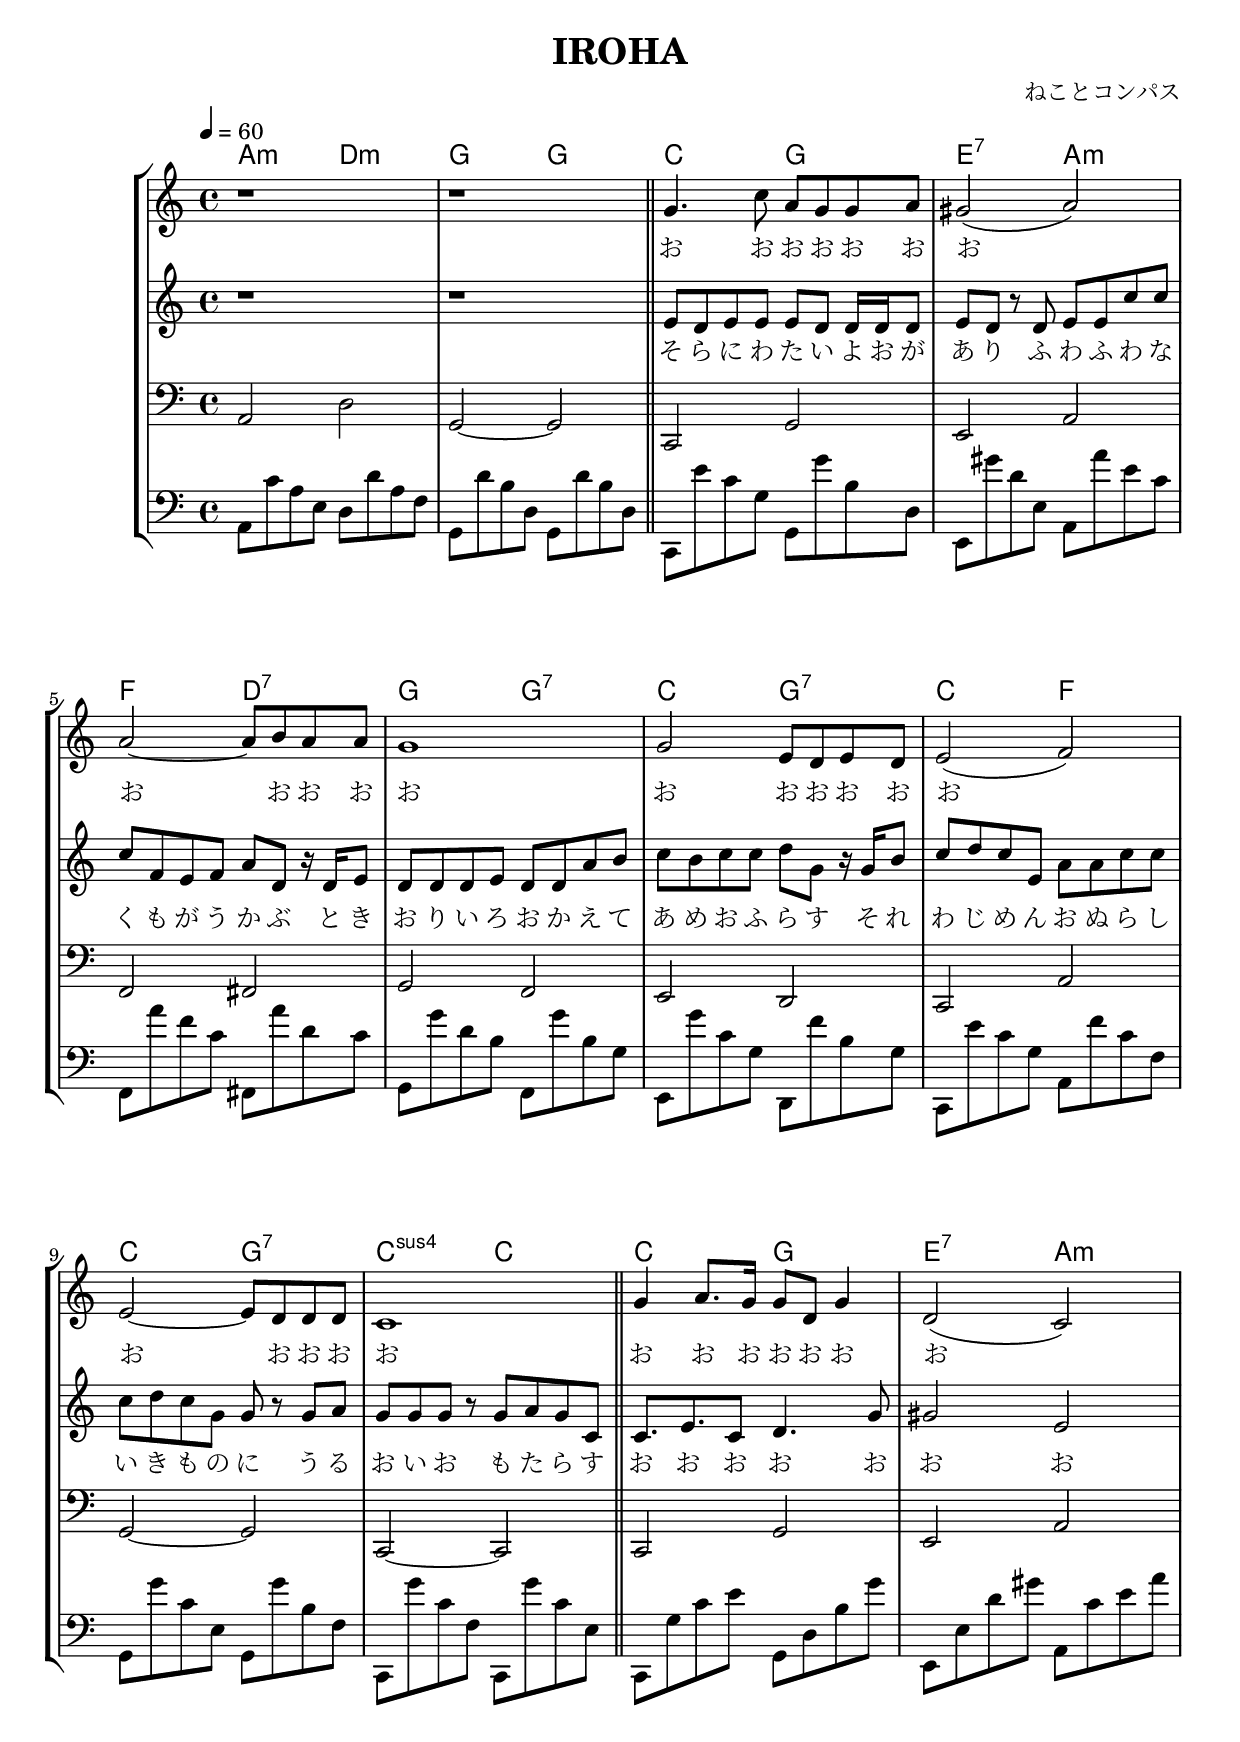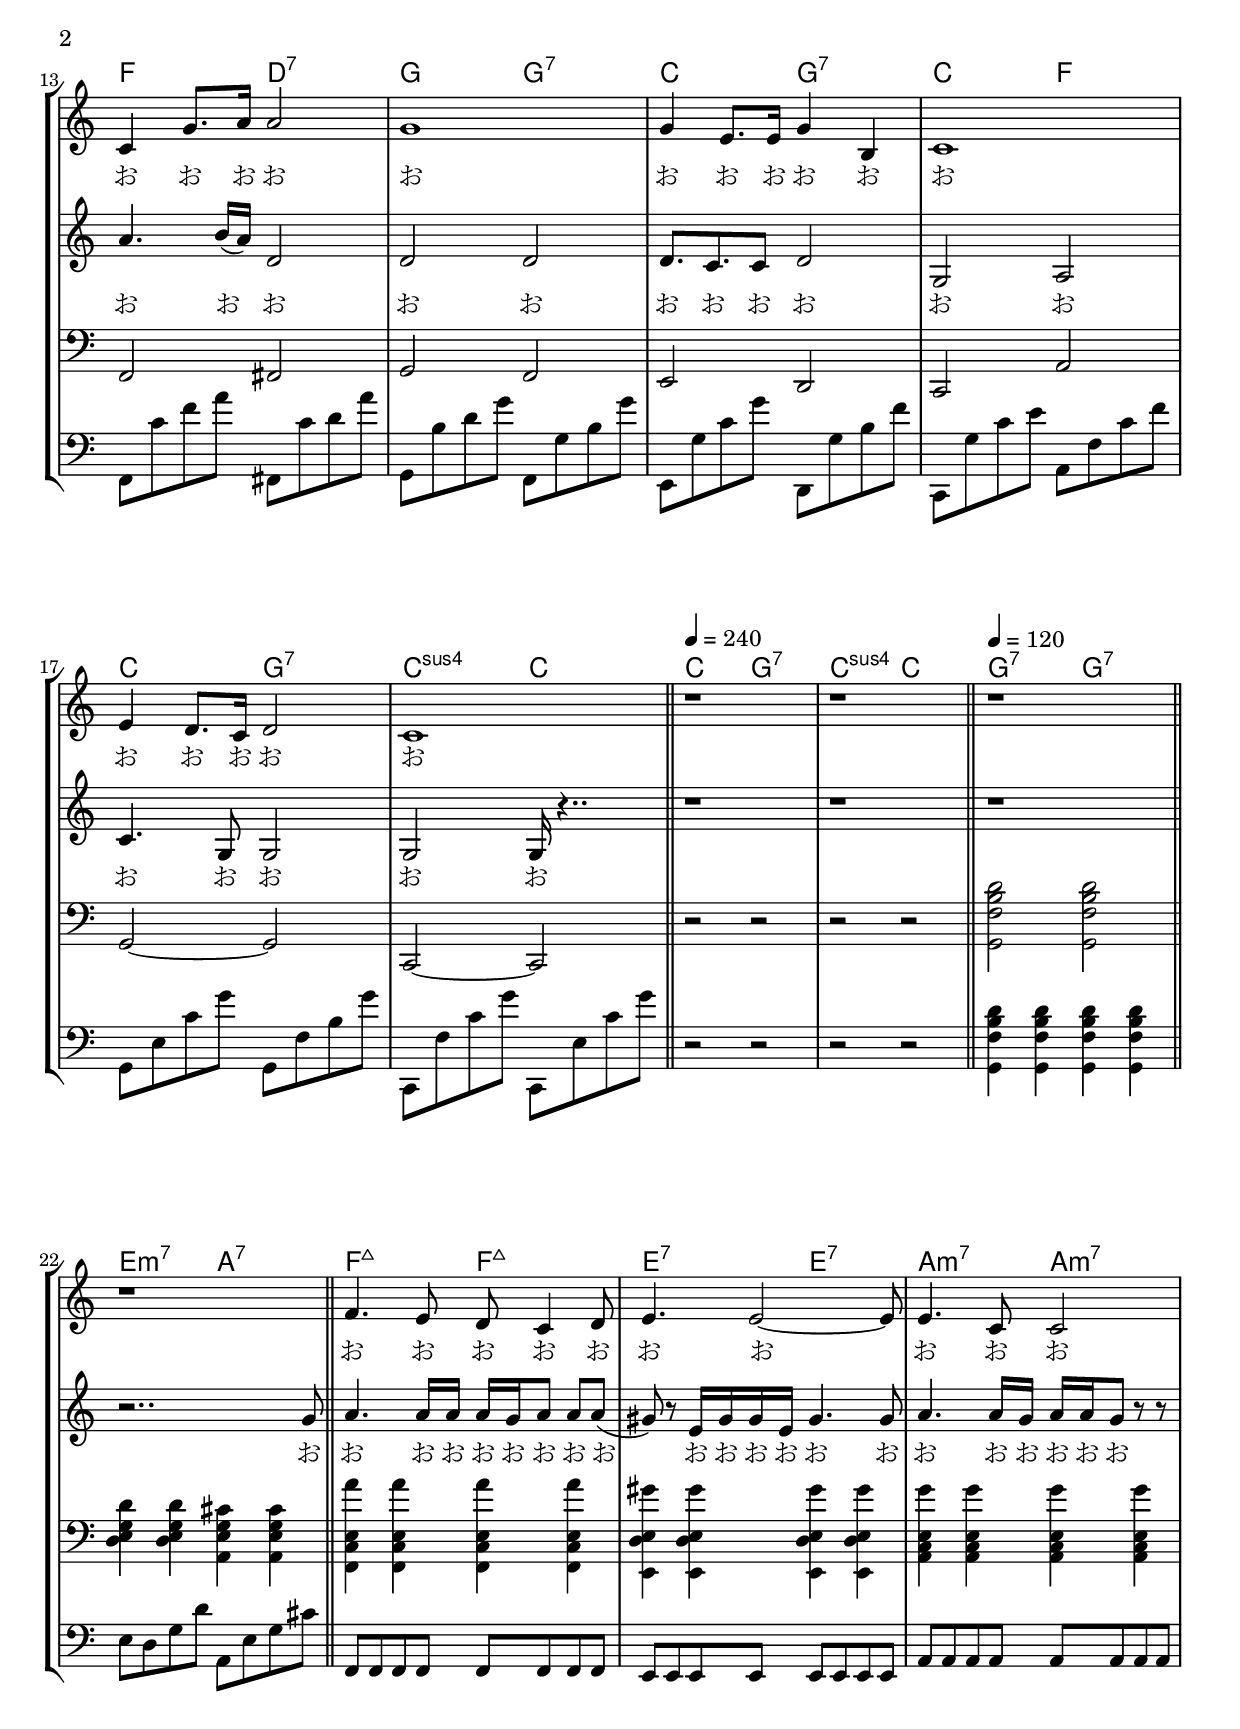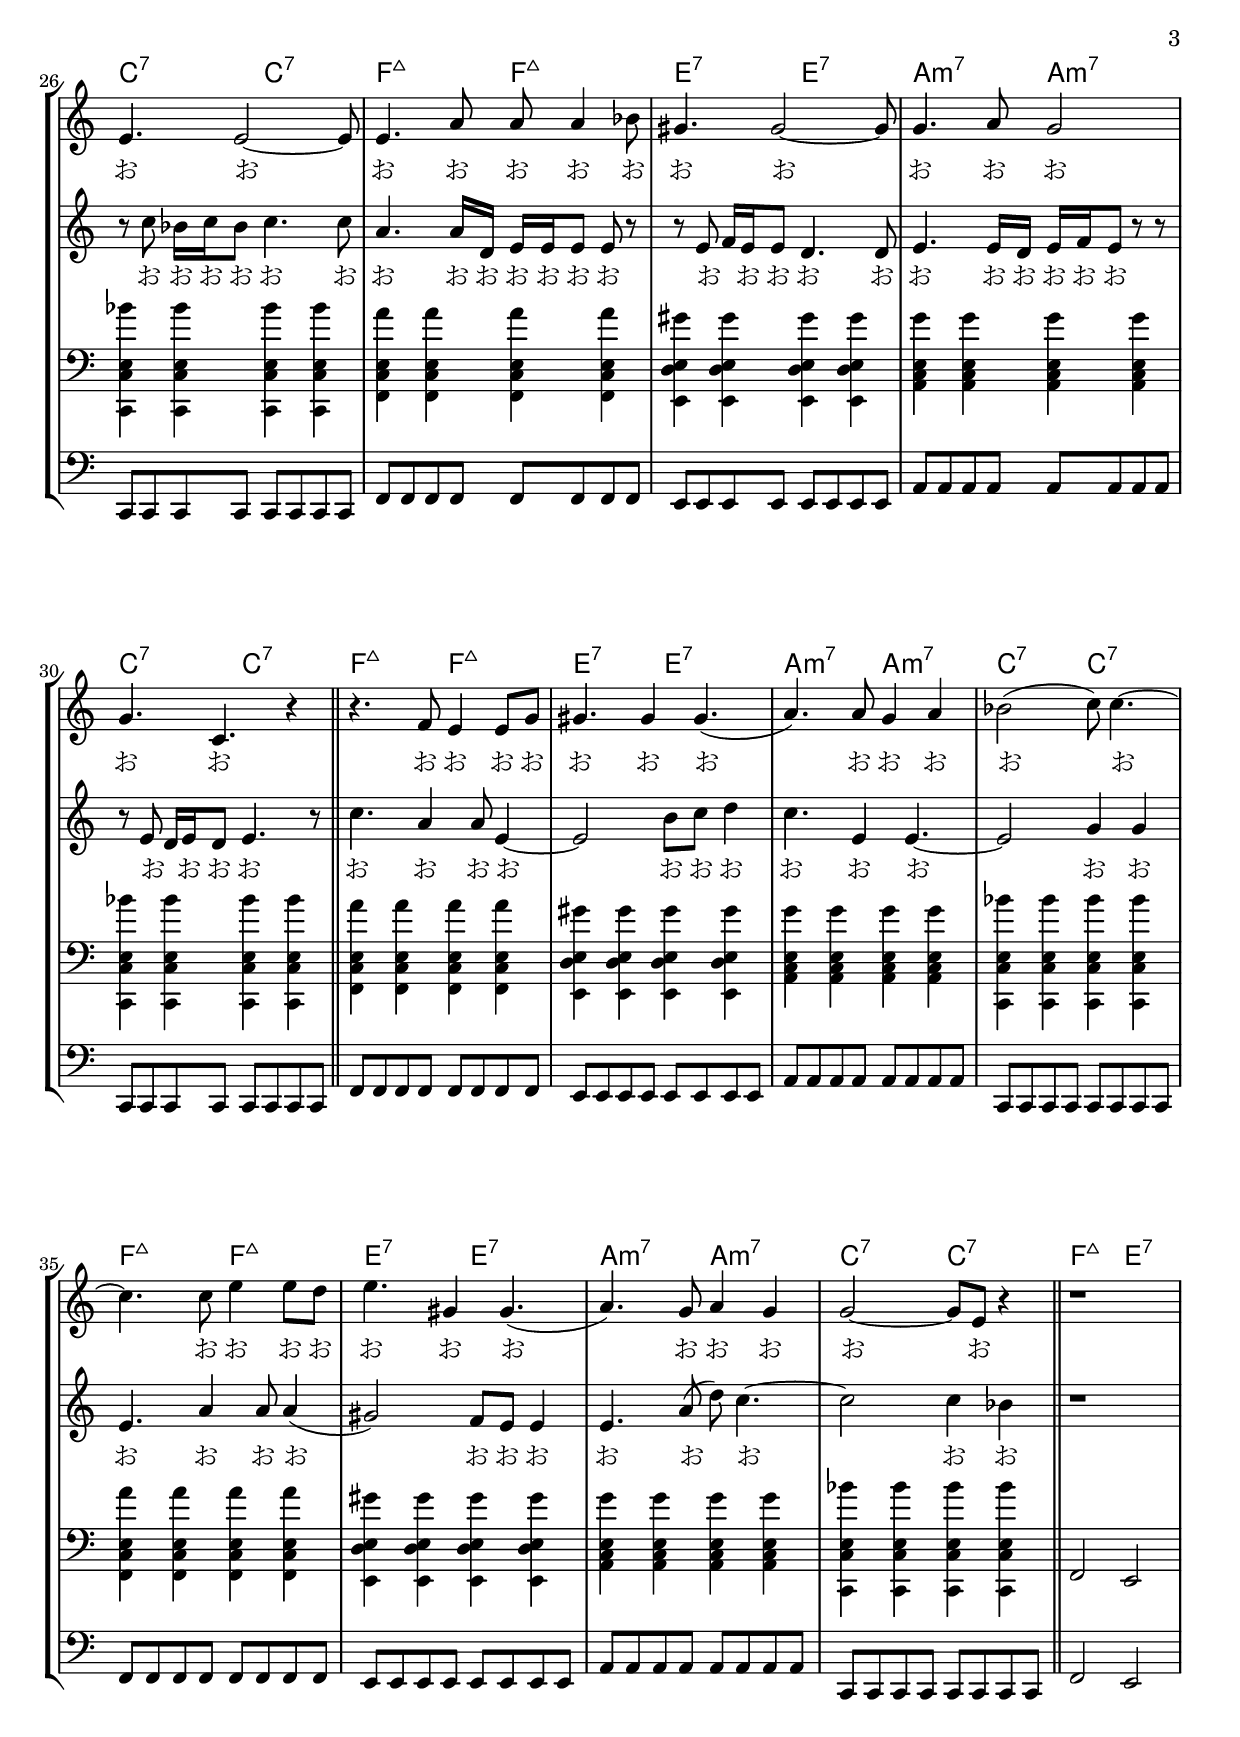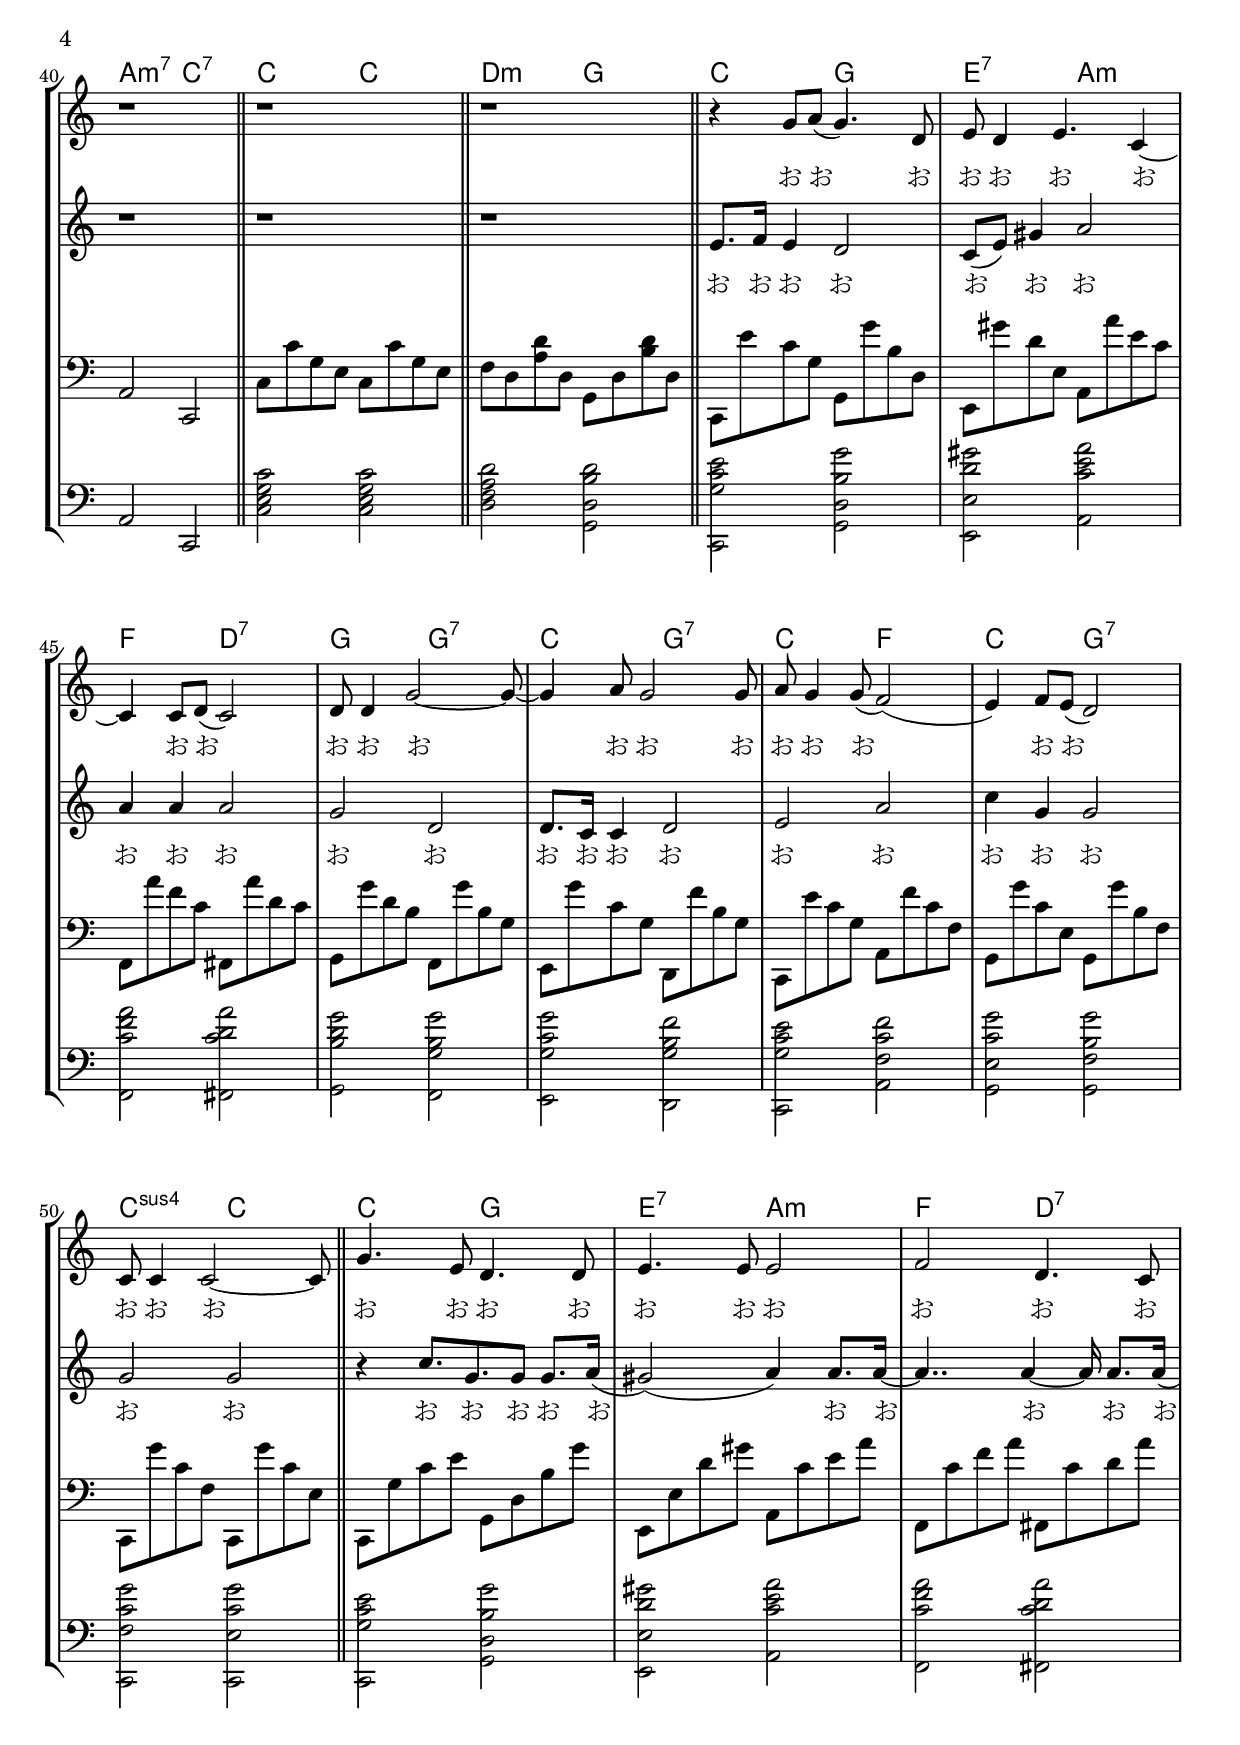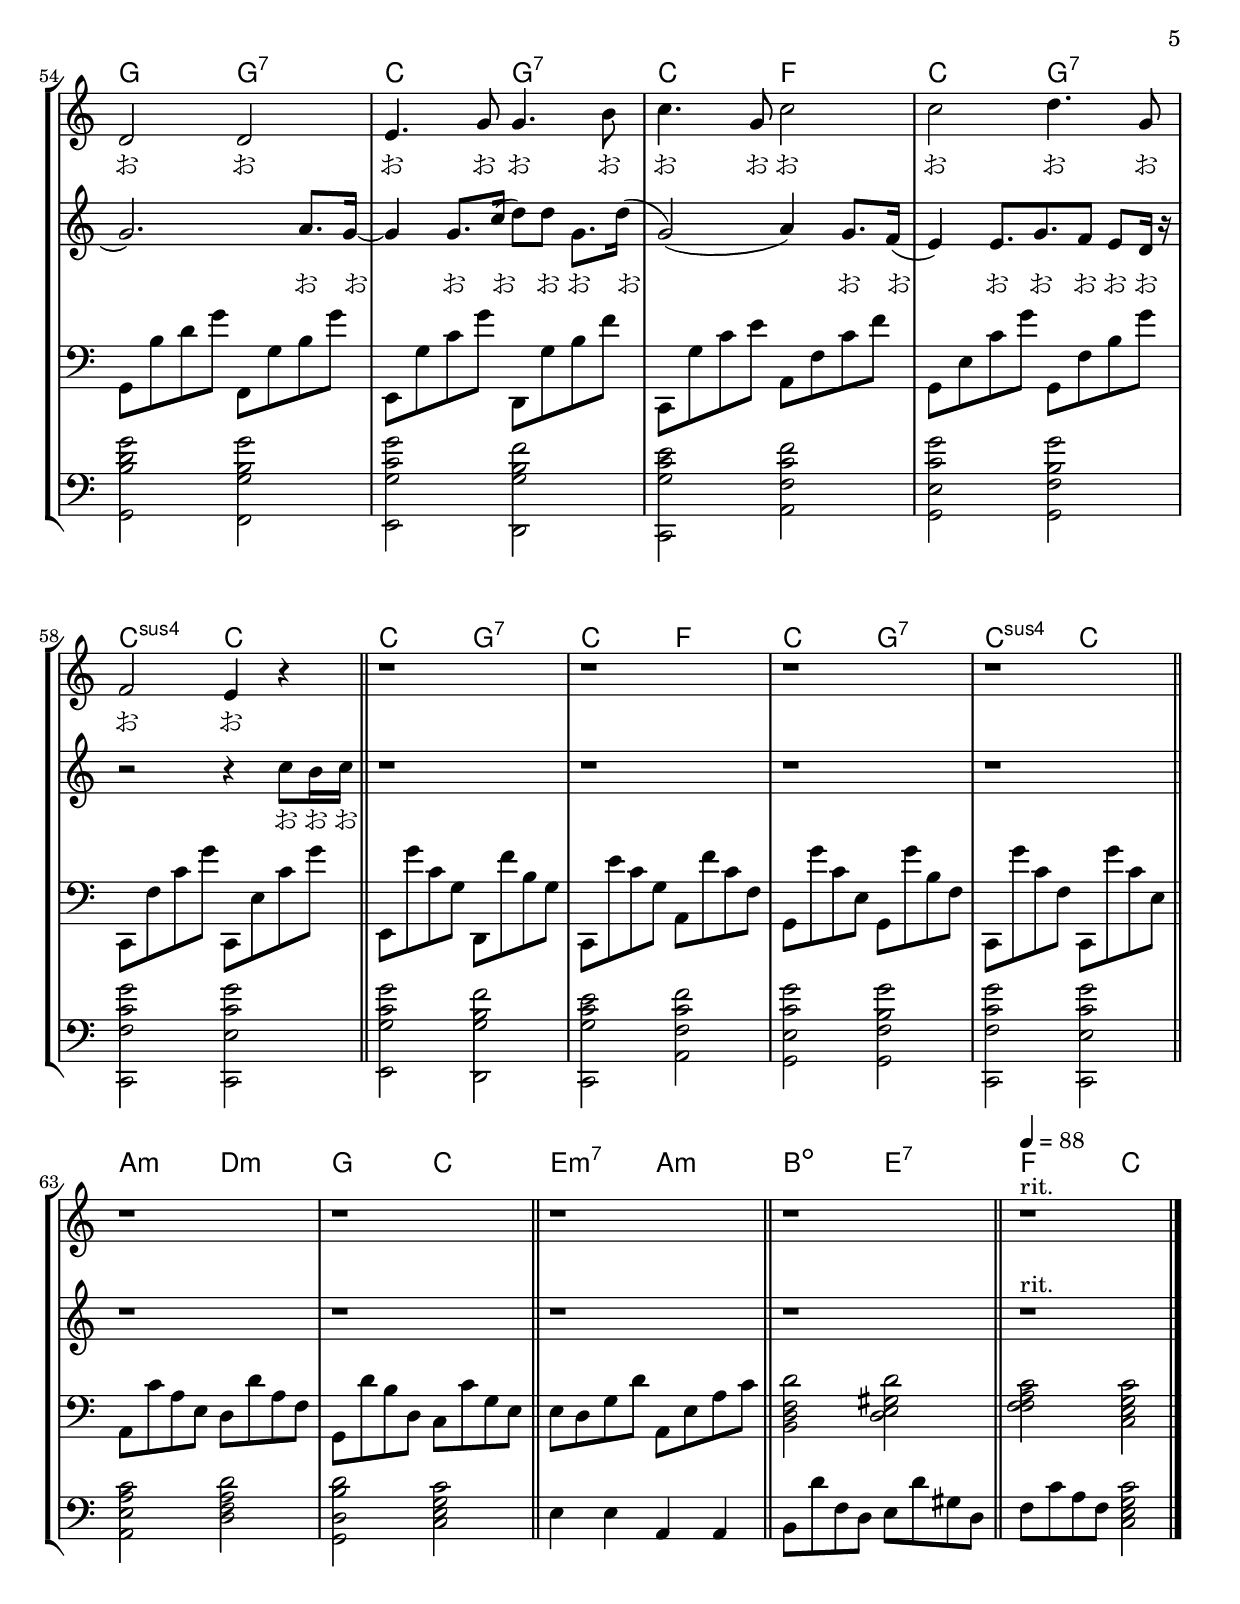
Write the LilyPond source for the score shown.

\version "2.12.1"

\header {
	title = \markup {IROHA}
	composer = \markup \center-column {ねことコンパス}
}

harmony = \chordmode {
	a2:m d:m g g 

	c g e:7 a:m f d:7 g g:7 c g:7 c f c g:7 c:sus4 c 

	c g e:7 a:m f d:7 g g:7 c g:7 c f c g:7 c:sus4 c 

	c g:7 c:sus4 c 

	g:7 g:7 

	e:min7 a:7 

	f:maj7 f:maj7 e:7 e:7 a:min7 a:min7 c:7 c:7 f:maj7 f:maj7 e:7 e:7 a:min7 a:min7 c:7 c:7 

	f:maj7 f:maj7 e:7 e:7 a:min7 a:min7 c:7 c:7 f:maj7 f:maj7 e:7 e:7 a:min7 a:min7 c:7 c:7 

	f:maj7 e:7 a:min7 c:7 

	c c 

	d:m g 

	c g e:7 a:m f d:7 g g:7 c g:7 c f c g:7 c:sus4 c 

	c g e:7 a:m f d:7 g g:7 c g:7 c f c g:7 c:sus4 c 

	c g:7 c f c g:7 c:sus4 c 

	a:m d:m g c 

	e:min7 a:m 

	b:dim e:7 

	f c 
}

melody = {
	\key c \major
	\tempo 4 = 60
	r1 | r1   
	\set Staff.midiInstrument = #"Electric Piano 1"
	g'4.  c''8  a'8  g'8  g'8  a'8 
	gis'2  (a'2) 
	a'2~a'8  b'8  a'8  a'8 
	g'1 
	g'2  e'8  d'8  e'8  d'8 
	e'2  (f'2) 
	e'2~e'8  d'8  d'8  d'8 
	c'1
	\set Staff.midiInstrument = #"Electric Grand"
	g'4  a'8.  g'16  g'8  d'8  g'4 
	d'2  (c'2) 
	c'4  g'8.  a'16  a'2 
	g'1 
	g'4  e'8.  e'16  g'4  b4 
	c'1 
	e'4  d'8.  c'16  d'2 
	c'1
	\tempo 4 = 240
	r1 | r1   
	\tempo 4 = 120
	r1   
	r1   
	\set Staff.midiInstrument = #"Electric Piano 1"
	 f'4.  e'8  d'8  c'4  d'8 
	e'4.  e'2~e'8 
	e'4.  c'8  c'2 
	e'4.  e'2~e'8 
	e'4.  a'8  a'8  a'4  bes'8 
	gis'4.  gis'2~gis'8 
	g'4.  a'8  g'2 
	g'4.  c'4.  	r4 	\set Staff.midiInstrument = #"Acoustic Guitar (nylon)"
	r4. f'8  e'4  e'8  g'8 
	gis'4.  gis'4  gis'4. 
	(a'4.)  a'8  g'4  a'4 
	bes'2  (c''8)  c''4.~ 
	c''4.  c''8  e''4  e''8  d''8 
	e''4.  gis'4  gis'4. 
	(a'4.)  g'8  a'4  g'4 
	g'2~g'8  e'8  	r4 	r1 | r1   
	r1   
	r1   
	\set Staff.midiInstrument = #"Electric Piano 1"
	r4 g'8  a'8  (g'4.)  d'8 
	e'8  d'4  e'4.  c'4~ 
	c'4  c'8  d'8  (c'2) 
	d'8  d'4  g'2~g'8~ 
	g'4  a'8  g'2  g'8 
	a'8  g'4  g'8  (f'2) 
	(e'4)  f'8  e'8  (d'2) 
	c'8  c'4  c'2~c'8
	\set Staff.midiInstrument = #"Electric Piano 1"
	g'4.  e'8  d'4.  d'8 
	e'4.  e'8  e'2 
	f'2  d'4.  c'8 
	d'2  d'2 
	e'4.  g'8  g'4.  b'8 
	c''4.  g'8  c''2 
	c''2  d''4.  g'8 
	f'2  e'4  	r4 	r1 | r1 | r1 | r1   
	r1 | r1   
	r1   
	r1   
	\tempo 4 = 88
	r1^"rit." \bar "|."
}

words = \lyricmode {
	
	お  お  お  お  お  お  お  お  お  お  お  お  お  お  お  お  お  お  お  お  お  お  お  
	お  お  お  お  お  お  お  お  お  お  お  お  お  お  お  お  お  お  お  お  お  お  お  
	
	
	
	お  お  お  お  お  お  お  お  お  お  お  お  お  お  お  お  お  お  お  お  お  お  お  お  
	お  お  お  お  お  お  お  お  お  お  お  お  お  お  お  お  お  お  お  お  お  お  お  お  
	
	
	
	お  お  お  お  お  お  お  お  お  お  お  お  お  お  お  お  お  お  お  お  お  お  お  
	お  お  お  お  お  お  お  お  お  お  お  お  お  お  お  お  お  お  お  お  お  お  お  お  
	
	
	
	
	
}

secondmelody = {
	\key c \major
	\tempo 4 = 60
	r1 | r1   
	\set Staff.midiInstrument = #"fss0.35"
	e'8  d'8  e'8  e'8  e'8  d'8  d'16  d'16  d'8 
	e'8  d'8  r8  d'8  e'8  e'8  c''8  c''8 
	c''8  f'8  e'8  f'8  a'8  d'8  r16  d'16  e'8 
	d'8  d'8  d'8  e'8  d'8  d'8  a'8  b'8 
	c''8  b'8  c''8  c''8  d''8  g'8  r16  g'16  b'8 
	c''8  d''8  c''8  e'8  a'8  a'8  c''8  c''8 
	c''8  d''8  c''8  g'8  g'8  r8  g'8  a'8 
	g'8  g'8  g'8  r8  g'8  a'8  g'8  c'8
	\set Staff.midiInstrument = #"Whistle"
	c'8.  e'8.  c'8  d'4.  g'8 
	gis'2  e'2 
	a'4.  b'16  (a'16)  d'2 
	d'2  d'2 
	d'8.  c'8.  c'8  d'2 
	g2  a2 
	c'4.  g8  g2 
	g2  g16  	r4.. 	\tempo 4 = 240
	r1 | r1   
	\tempo 4 = 120
	r1   
	r2.. 
	\set Staff.midiInstrument = #"Lead 4 (chiff)"
	g'8 
	a'4.  a'16  a'16  a'16  g'16  a'8  a'8  a'8 
	(gis'8)  r8  e'16  gis'16  gis'16  e'16  gis'4.  gis'8 
	a'4.  a'16  g'16  a'16  a'16  g'8  r8  r8 
	r8  c''8  bes'16  c''16  bes'8  c''4.  c''8 
	a'4.  a'16  d'16  e'16  e'16  e'8  e'8  r8~ 
	r8  e'8  f'16  e'16  e'8  d'4.  d'8 
	e'4.  e'16  d'16  e'16  f'16  e'8  r8  r8~ 
	r8  e'8  d'16  e'16  d'8  e'4.  	r8 	\set Staff.midiInstrument = #"Synthbrass 1"
	 c''4.  a'4  a'8  e'4~ 
	e'2  b'8  c''8  d''4 
	c''4.  e'4  e'4.~ 
	e'2  g'4  g'4 
	e'4.  a'4  a'8  a'4 
	(gis'2)  f'8  e'8  e'4 
	e'4.  a'8  (d''8)  c''4.~ 
	c''2  c''4  bes'4
	r1 | r1   
	r1   
	r1   
	\set Staff.midiInstrument = #"Pad 7 (halo)"
	e'8.  f'16  e'4  d'2 
	c'8  (e'8)  gis'4  a'2 
	a'4  a'4  a'2 
	g'2  d'2 
	d'8.  c'16  c'4  d'2 
	e'2  a'2 
	c''4  g'4  g'2 
	g'2  g'2
	\set Staff.midiInstrument = #"Pad 1 (new age)"
	r4 c''8.  g'8.  g'8  g'8.  a'16 
	(gis'2)  (a'4)  a'8.  a'16~ 
	a'4..  a'4~a'16  a'8.  a'16 
	(g'2.)  a'8.  g'16~ 
	g'4  g'8.  c''16  (d''8)  d''8  g'8.  d''16 
	(g'2)  (a'4)  g'8.  f'16 
	(e'4)  e'8.  g'8.  f'8  e'8  d'16  r16 
	r2  r4  c''8  b'16  c''16
	r1 | r1 | r1 | r1   
	r1 | r1   
	r1   
	r1   
	\tempo 4 = 88
	r1^"rit." \bar "|."
}

secondwords = \lyricmode {
	
	そ  ら  に  わ  た  い  よ  お  が  あ  り  ふ  わ  ふ  わ  な  く  も  が  う  か  ぶ  と  き  お  り  い  ろ  お  か  え  て  あ  め  お  ふ  ら  す  そ  れ  わ  じ  め  ん  お  ぬ  ら  し  い  き  も  の  に  う  る  お  い  お  も  た  ら  す  
	お  お  お  お  お  お  お  お  お  お  お  お  お  お  お  お  お  お  お  お  お  お  お  
	
	
	
	お  お  お  お  お  お  お  お  お  お  お  お  お  お  お  お  お  お  お  お  お  お  お  お  お  お  お  お  お  お  お  お  お  お  お  お  お  お  お  お  お  お  お  お  お  お  お  お  お  お  お  
	お  お  お  お  お  お  お  お  お  お  お  お  お  お  お  お  お  お  お  お  お  お  お  お  
	
	
	
	お  お  お  お  お  お  お  お  お  お  お  お  お  お  お  お  お  お  お  お  お  お  お  
	お  お  お  お  お  お  お  お  お  お  お  お  お  お  お  お  お  お  お  お  お  お  お  お  お  お  お  
	
	
	
	
	
}

tempochange = {
	\tempo 4 = 60
	r1 | r1 \bar "||"
	\tempo 4 = 60
	r1 | r1 | r1 | r1 | r1 | r1 | r1 | r1 \bar "||"
	\tempo 4 = 60
	r1 | r1 | r1 | r1 | r1 | r1 | r1 | r1 \bar "||"
	\tempo 4 = 240
	r1 | r1 \bar "||"
	\tempo 4 = 120
	r1 \bar "||"
	\tempo 4 = 120
	r1 \bar "||"
	\tempo 4 = 120
	r1 | r1 | r1 | r1 | r1 | r1 | r1 | r1 \bar "||"
	\tempo 4 = 120
	r1 | r1 | r1 | r1 | r1 | r1 | r1 | r1 \bar "||"
	\tempo 4 = 120
	r1 | r1 \bar "||"
	\tempo 4 = 120
	r1 \bar "||"
	\tempo 4 = 120
	r1 \bar "||"
	\tempo 4 = 120
	r1 | r1 | r1 | r1 | r1 | r1 | r1 | r1 \bar "||"
	\tempo 4 = 120
	r1 | r1 | r1 | r1 | r1 | r1 | r1 | r1 \bar "||"
	\tempo 4 = 120
	r1 | r1 | r1 | r1 \bar "||"
	\tempo 4 = 120
	r1 | r1 \bar "||"
	\tempo 4 = 120
	r1 \bar "||"
	\tempo 4 = 120
	r1 \bar "||"
	\tempo 4 = 88
	\tempo 4 = 66 r2 \tempo 4 = 58 r2 \bar "|."
}

mainacc = {
	\clef bass
	\set Staff.midiInstrument = #"Acoustic grand"
	\key c \major
	\tempo 4 = 60
	a,2
	~d2
	g,2
	~g,2
	\bar "||"

	\set Staff.midiInstrument = #"Acoustic grand"
	c,2
	~g,2
	e,2
	~a,2
	f,2
	~fis,2
	g,2
	~f,2
	e,2
	~d,2
	c,2
	~a,2
	g,2
	~g,2
	c,2
	~c,2
	\bar "||"

	\set Staff.midiInstrument = #"Acoustic grand"
	c,2
	~g,2
	e,2
	~a,2
	f,2
	~fis,2
	g,2
	~f,2
	e,2
	~d,2
	c,2
	~a,2
	g,2
	~g,2
	c,2
	~c,2
	\bar "||"

	\set Staff.midiInstrument = #"Acoustic grand"
	\tempo 4 = 240
	r2
	r2
	r2
	r2
	\bar "||"

	\set Staff.midiInstrument = #"Electric Grand"
	\tempo 4 = 120
	<g, f b d'>2
	<g, f b d'>2
	\bar "||"

	\set Staff.midiInstrument = #"Acoustic Guitar (steel)"
	<e d g d'>4 <e d g d'>4
	<a, e g cis'>4 <a, e g cis'>4
	\bar "||"

	\set Staff.midiInstrument = #"Acoustic Guitar (steel)"
	<f, c e a'>4 <f, c e a'>4
	<f, c e a'>4 <f, c e a'>4
	<e, d e gis'>4 <e, d e gis'>4
	<e, d e gis'>4 <e, d e gis'>4
	<a, c e g'>4 <a, c e g'>4
	<a, c e g'>4 <a, c e g'>4
	<c, c e bes'>4 <c, c e bes'>4
	<c, c e bes'>4 <c, c e bes'>4
	<f, c e a'>4 <f, c e a'>4
	<f, c e a'>4 <f, c e a'>4
	<e, d e gis'>4 <e, d e gis'>4
	<e, d e gis'>4 <e, d e gis'>4
	<a, c e g'>4 <a, c e g'>4
	<a, c e g'>4 <a, c e g'>4
	<c, c e bes'>4 <c, c e bes'>4
	<c, c e bes'>4 <c, c e bes'>4
	\bar "||"

	\set Staff.midiInstrument = #"Electric Piano2"
	<f, c e a'>4 <f, c e a'>4
	<f, c e a'>4 <f, c e a'>4
	<e, d e gis'>4 <e, d e gis'>4
	<e, d e gis'>4 <e, d e gis'>4
	<a, c e g'>4 <a, c e g'>4
	<a, c e g'>4 <a, c e g'>4
	<c, c e bes'>4 <c, c e bes'>4
	<c, c e bes'>4 <c, c e bes'>4
	<f, c e a'>4 <f, c e a'>4
	<f, c e a'>4 <f, c e a'>4
	<e, d e gis'>4 <e, d e gis'>4
	<e, d e gis'>4 <e, d e gis'>4
	<a, c e g'>4 <a, c e g'>4
	<a, c e g'>4 <a, c e g'>4
	<c, c e bes'>4 <c, c e bes'>4
	<c, c e bes'>4 <c, c e bes'>4
	\bar "||"

	\set Staff.midiInstrument = #"Acoustic grand"
	f,2
	~e,2
	a,2
	~c,2
	\bar "||"

	\set Staff.midiInstrument = #"Acoustic grand"
	c8 c' g e
	c8 c' g e
	\bar "||"

	\set Staff.midiInstrument = #"Electric Piano2"
	f8 d <a d'> d
	g,8 d <b d'> d
	\bar "||"

	\set Staff.midiInstrument = #"Acoustic grand"
	c,8 e' c' g
	g,8 g' b d
	e,8 gis' d' e
	a,8 a' e' c'
	f,8 a' f' c'
	fis,8 a' d' c'
	g,8 g' d' b
	f,8 g' b g
	e,8 g' c' g
	d,8 f' b g
	c,8 e' c' g
	a,8 f' c' f
	g,8 g' c' e
	g,8 g' b f
	c,8 g' c' f
	c,8 g' c' e
	\bar "||"

	\set Staff.midiInstrument = #"Electric Grand"
	c,8 g8 c'8 e'8
	g,8 d8 b8 g'8
	e,8 e8 d'8 gis'8
	a,8 c'8 e'8 a'8
	f,8 c'8 f'8 a'8
	fis,8 c'8 d'8 a'8
	g,8 b8 d'8 g'8
	f,8 g8 b8 g'8
	e,8 g8 c'8 g'8
	d,8 g8 b8 f'8
	c,8 g8 c'8 e'8
	a,8 f8 c'8 f'8
	g,8 e8 c'8 g'8
	g,8 f8 b8 g'8
	c,8 f8 c'8 g'8
	c,8 e8 c'8 g'8
	\bar "||"

	\set Staff.midiInstrument = #"Acoustic grand"
	e,8 g' c' g
	d,8 f' b g
	c,8 e' c' g
	a,8 f' c' f
	g,8 g' c' e
	g,8 g' b f
	c,8 g' c' f
	c,8 g' c' e
	\bar "||"

	\set Staff.midiInstrument = #"Acoustic grand"
	a,8 c' a e
	d8 d' a f
	g,8 d' b d
	c8 c' g e
	\bar "||"

	\set Staff.midiInstrument = #"Electric Grand"
	e8 d8 g8 d'8
	a,8 e8 a8 c'8
	\bar "||"

	\set Staff.midiInstrument = #"Electric Grand"
	<b, d f d'>2
	<e d gis d'>2
	\bar "||"

	\set Staff.midiInstrument = #"Pad 5 (bowed)"
	\tempo 4 = 88
	<f f a c'>2
	<c e g c'>2
	\bar "|."
}

subacc = {
	\clef bass
	\set Staff.midiInstrument = #"Pad 4 (choir)"
	\key c \major
	\tempo 4 = 60
	a,8 c' a e
	d8 d' a f
	g,8 d' b d
	g,8 d' b d
	\bar "||"

	\set Staff.midiInstrument = #"Pad 4 (choir)"
	c,8 e' c' g
	g,8 g' b d
	e,8 gis' d' e
	a,8 a' e' c'
	f,8 a' f' c'
	fis,8 a' d' c'
	g,8 g' d' b
	f,8 g' b g
	e,8 g' c' g
	d,8 f' b g
	c,8 e' c' g
	a,8 f' c' f
	g,8 g' c' e
	g,8 g' b f
	c,8 g' c' f
	c,8 g' c' e
	\bar "||"

	\set Staff.midiInstrument = #"FX 4 (atmosphere)"
	c,8 g8 c'8 e'8
	g,8 d8 b8 g'8
	e,8 e8 d'8 gis'8
	a,8 c'8 e'8 a'8
	f,8 c'8 f'8 a'8
	fis,8 c'8 d'8 a'8
	g,8 b8 d'8 g'8
	f,8 g8 b8 g'8
	e,8 g8 c'8 g'8
	d,8 g8 b8 f'8
	c,8 g8 c'8 e'8
	a,8 f8 c'8 f'8
	g,8 e8 c'8 g'8
	g,8 f8 b8 g'8
	c,8 f8 c'8 g'8
	c,8 e8 c'8 g'8
	\bar "||"

	\set Staff.midiInstrument = #"Acoustic grand"
	\tempo 4 = 240
	r2
	r2
	r2
	r2
	\bar "||"

	\set Staff.midiInstrument = #"Taiko Drum"
	\tempo 4 = 120
	<g, f b d'>4 <g, f b d'>4
	<g, f b d'>4 <g, f b d'>4
	\bar "||"

	\set Staff.midiInstrument = #"Electric Piano 1"
	e8 d8 g8 d'8
	a,8 e8 g8 cis'8
	\bar "||"

	\set Staff.midiInstrument = #"Synth Bass 2"
	f,8 f,8 f,8 f,8
	f,8 f,8 f,8 f,8
	e,8 e,8 e,8 e,8
	e,8 e,8 e,8 e,8
	a,8 a,8 a,8 a,8
	a,8 a,8 a,8 a,8
	c,8 c,8 c,8 c,8
	c,8 c,8 c,8 c,8
	f,8 f,8 f,8 f,8
	f,8 f,8 f,8 f,8
	e,8 e,8 e,8 e,8
	e,8 e,8 e,8 e,8
	a,8 a,8 a,8 a,8
	a,8 a,8 a,8 a,8
	c,8 c,8 c,8 c,8
	c,8 c,8 c,8 c,8
	\bar "||"

	\set Staff.midiInstrument = #"Synth Bass 2"
	f,8 f,8 f,8 f,8
	f,8 f,8 f,8 f,8
	e,8 e,8 e,8 e,8
	e,8 e,8 e,8 e,8
	a,8 a,8 a,8 a,8
	a,8 a,8 a,8 a,8
	c,8 c,8 c,8 c,8
	c,8 c,8 c,8 c,8
	f,8 f,8 f,8 f,8
	f,8 f,8 f,8 f,8
	e,8 e,8 e,8 e,8
	e,8 e,8 e,8 e,8
	a,8 a,8 a,8 a,8
	a,8 a,8 a,8 a,8
	c,8 c,8 c,8 c,8
	c,8 c,8 c,8 c,8
	\bar "||"

	\set Staff.midiInstrument = #"Acoustic grand"
	f,2
	~e,2
	a,2
	~c,2
	\bar "||"

	\set Staff.midiInstrument = #"Synth Voice"
	<c e g c'>2
	<c e g c'>2
	\bar "||"

	\set Staff.midiInstrument = #"Voice Oohs"
	<f d a d'>2
	<g, d b d'>2
	\bar "||"

	\set Staff.midiInstrument = #"Synth Voice"
	<c, g c' e'>2
	<g, d b g'>2
	<e, e d' gis'>2
	<a, c' e' a'>2
	<f, c' f' a'>2
	<fis, c' d' a'>2
	<g, b d' g'>2
	<f, g b g'>2
	<e, g c' g'>2
	<d, g b f'>2
	<c, g c' e'>2
	<a, f c' f'>2
	<g, e c' g'>2
	<g, f b g'>2
	<c, f c' g'>2
	<c, e c' g'>2
	\bar "||"

	\set Staff.midiInstrument = #"Lead 6 (voice)"
	<c, g c' e'>2
	<g, d b g'>2
	<e, e d' gis'>2
	<a, c' e' a'>2
	<f, c' f' a'>2
	<fis, c' d' a'>2
	<g, b d' g'>2
	<f, g b g'>2
	<e, g c' g'>2
	<d, g b f'>2
	<c, g c' e'>2
	<a, f c' f'>2
	<g, e c' g'>2
	<g, f b g'>2
	<c, f c' g'>2
	<c, e c' g'>2
	\bar "||"

	\set Staff.midiInstrument = #"Synth Voice"
	<e, g c' g'>2
	<d, g b f'>2
	<c, g c' e'>2
	<a, f c' f'>2
	<g, e c' g'>2
	<g, f b g'>2
	<c, f c' g'>2
	<c, e c' g'>2
	\bar "||"

	\set Staff.midiInstrument = #"Electric Piano2"
	<a, e a c'>2
	<d f a d'>2
	<g, d b d'>2
	<c e g c'>2
	\bar "||"

	\set Staff.midiInstrument = #"Pad 8 (sweep)"
	e4 e4
	a,4 a,4
	\bar "||"

	\set Staff.midiInstrument = #"FX 8 (sci-fi)"
	b,8 d' f d
	e8 d' gis d
	\bar "||"

	\set Staff.midiInstrument = #"FX 8 (sci-fi)"
	\tempo 4 = 88
	f8 c' a f
	<c e g c'>2
	\bar "|."
}

percA = {
	\drummode {
	r1 |r1 \bar "||"
	r1 |r1 |r1 |r1 |r1 |r1 |r1 |r1 \bar "||"
	r1  |r1  |r1  |r1  |r1  |r1  |r1  |r2 r8 hho4 hho8  \bar "||"
	r1 |r1 \bar "||"
	r1 \bar "||"
	hho8 hho8 hho2.  \bar "||"
	cymc1  |r1  |r1  |r1  |cymc1  |r1  |r1  |r1  \bar "||"
	cymr4 cymr4 cymr4 cymr4  |cymr4 cymr8 cymr16 cymr16 cymr4 cymr4  |cymr4 cymr4 cymr4 cymr4  |cymr4 cymr2.  |cymr4 cymr4 cymr4 cymr4  |cymr4 cymr8 cymr16 cymr16 cymr4 cymr4  |cymr4 cymr4 cymr4 cymr4  |cymr4 cymr2.  \bar "||"
	r1 |r1 \bar "||"
	r2 r8 hho4 hho8  \bar "||"
	cymr8 cymr16 cymr16 cymr8 cymr16 cymr16 cymr8 cymr16 cymr16 cymr8 cymr8  \bar "||"
	r8 cymr16 cymr16 cymr8 cymr16 cymr16 cymr8 cymr16 cymr16 cymr8 cymr8  |cymr8 cymr16 cymr16 cymr8 cymr16 cymr16 cymr8 cymr16 cymr16 cymr8 cymr8  |cymr8 cymr16 cymr16 cymr8 cymr16 cymr16 cymr8 cymr16 cymr16 cymr8 cymr16 cymr16  |cymr8 cymr16 cymr16 cymr8 cymr16 cymr16 cymr8 cymr16 cymr16 cymr8 cymr8  |r8 cymr16 cymr16 cymr8 cymr16 cymr16 cymr8 cymr16 cymr16 cymr8 cymr8  |cymr8 cymr16 cymr16 cymr8 cymr16 cymr16 cymr8 cymr16 cymr16 cymr8 cymr8  |cymr8 cymr16 cymr16 cymr8 cymr16 cymr16 cymr8 cymr16 cymr16 cymr8 cymr16 cymr16  |cymr8 cymr16 cymr16 cymr8 cymr16 cymr16 cymr8 cymr16 cymr16 cymr8 cymr8  \bar "||"
	cymr4 cymr4 cymr4 cymr4  |cymr4 cymr8 cymr16 cymr16 cymr4 cymr4  |cymr4 cymr4 cymr4 cymr4  |cymr4 cymr2.  |cymr4 cymr4 cymr4 cymr4  |cymr4 cymr8 cymr16 cymr16 cymr4 cymr4  |cymr4 cymr4 cymr4 cymr4  |cymr4 cymr2.  \bar "||"
	r1  |r1  |r1  |r2 r8 hho4 hho8  \bar "||"
	r1 |r1 \bar "||"
	r2 hho2  \bar "||"
	r2 r8 hho4.  \bar "||"
	r8 sn8 sn4 sn8 sn8 sn16 sn8 sn16  \bar "|."
	}
}

percB = {
	\drummode {
	r1 |r1 \bar "||"
	r1 |r1 |r1 |r1 |r1 |r1 |r1 |r1 \bar "||"
	r4. hhp2 hhp8  |r4. hhp2 hhp8  |r4. hhp2 hhp8  |r4. hhp2 hhp8  |r4. hhp2 hhp8  |r4. hhp2 hhp8  |r4. hhp2 hhp8  |hhp4 hhp4 hhp4 hhp4  \bar "||"
	r1 |r1 \bar "||"
	r1 \bar "||"
	r8 sn8. sn16 sn8 sn16 sn16 sn16 sn8. sn8  \bar "||"
	r8 hho8 hho8 hho8 hho8 hho8 hho8 hho8  |hho8 hho8 hho8 hho8 hho8 hho8 hho8 hho8  |hho8 hho8 hho8 hho8 hho8 hho8 hho8 hho8  |hho8 hho8 hho8 hho8 hho8 hho4.  |r8 hho8 hho8 hho8 hho8 hho8 hho8 hho8  |hho8 hho8 hho8 hho8 hho8 hho8 hho8 hho8  |hho8 hho8 hho8 hho8 hho8 hho8 hho8 hho8  |hho8 hho8 hho8 hho8 hho8 hho4.  \bar "||"
	r2 sn2  |r2 sn2  |r2 sn2  |r8 sn8 sn2.  |r2 sn2  |r2 sn2  |r2 sn2  |r8 sn8 sn2.  \bar "||"
	r1 |r1 \bar "||"
	hhp4 hhp4 hhp4 hhp4  \bar "||"
	r4 sn2 sn8 sn16 sn16  \bar "||"
	r4 sn2 sn4  |r4 sn8 sn4. sn4  |r4 sn2 sn4  |r4 sn8 sn4. sn4  |r4 sn2 sn4  |r4 sn8 sn4. sn4  |r4 sn2 sn4  |r4 sn2 sn8 sn16 sn16  \bar "||"
	r2 sn2  |r2 sn2  |r2 sn2  |r8 sn8 sn2.  |r2 sn2  |r2 sn2  |r2 sn2  |r8 sn8 sn2.  \bar "||"
	r4. hhp2 hhp8  |r4. hhp2 hhp8  |r4. hhp2 hhp8  |hhp4 hhp4 hhp4 hhp4  \bar "||"
	r1 |r1 \bar "||"
	hh8 hh16 hh16 hh8 hh16 hh8 hh4. r16  \bar "||"
	r16 hh4 hh4 hh4 r16 hh8  \bar "||"
	r1  \bar "|."
	}
}

percC = {
	\drummode {
	r1 |r1 \bar "||"
	r1 |r1 |r1 |r1 |r1 |r1 |r1 |r1 \bar "||"
	hh4 hh4 hh4 hh4  |hh4 hh4 hh4 hh4  |hh4 hh4 hh4 hh4  |hh4 hh4 hh4 hh4  |hh4 hh4 hh4 hh4  |hh4 hh4 hh4 hh4  |hh4 hh4 hh4 hh4  |r4. hh2 r8  \bar "||"
	r1 |r1 \bar "||"
	r1 \bar "||"
	bd8 bd8 bd8. bd8. bd8 bd8 bd8  \bar "||"
	r1  |r1  |r1  |r2. hh4  |r1  |r1  |r1  |r2. hh4  \bar "||"
	bd2. r8 bd8  |bd2. r8 bd8  |bd2. r8 bd8  |bd4. bd8 bd4. bd8  |bd2. r8 bd8  |bd2. r8 bd8  |bd2. r8 bd8  |bd2 r8 bd4.  \bar "||"
	r1 |r1 \bar "||"
	r4. hh2 r8  \bar "||"
	bd8. bd16 bd8. bd16 bd8. bd16 bd8. bd16  \bar "||"
	bd8. bd16 bd8. bd16 bd8. bd16 bd8. bd16  |bd8. bd16 bd8. bd16 bd8. bd16 bd4  |bd8. bd16 bd8. bd16 bd8. bd16 bd8. bd16  |bd8. bd16 bd8. bd16 bd8. bd16 bd4  |bd8. bd16 bd8. bd16 bd8. bd16 bd8. bd16  |bd8. bd16 bd8. bd16 bd8. bd16 bd4  |bd8. bd16 bd8. bd16 bd8. bd16 bd8. bd16  |bd8. bd16 bd8. bd16 bd8. bd16 bd8. bd16  \bar "||"
	bd2. r8 bd8  |bd2. r8 bd8  |bd2. r8 bd8  |bd4. bd8 bd4. bd8  |bd2. r8 bd8  |bd2. r8 bd8  |bd2. r8 bd8  |bd2 r8 bd4.  \bar "||"
	hh4 hh4 hh4 hh4  |hh4 hh4 hh4 hh4  |hh4 hh4 hh4 hh4  |r4. hh2 r8  \bar "||"
	r1 |r1 \bar "||"
	r4 sn4. sn16 sn8 sn16 sn16 sn16  \bar "||"
	r8 hhp8 hhp8 hhp8 hhp4 r16 hhp8.  \bar "||"
	toml8 toml8 toml8 toml8 toml8 toml8 toml8 toml8  \bar "|."
	}
}

percD = {
	\drummode {
	r1 |r1 \bar "||"
	r1 |r1 |r1 |r1 |r1 |r1 |r1 |r1 \bar "||"
	bd2. r8 bd8  |bd8. bd8. bd2 bd8  |bd2. r8 bd8  |bd8. bd8. bd2 bd8  |bd2. r8 bd8  |bd8. bd8. bd2 bd8  |bd2. r8 bd8  |bd8. bd4. r16 bd4 bd8  \bar "||"
	r1 |r1 \bar "||"
	r1 \bar "||"
	cymc1  \bar "||"
	r8 sn4 sn4 sn4 sn8  |r8 sn4 sn4 sn4 sn8  |r8 sn4 sn4 sn4 sn8  |r8 sn4 sn4 sn8. sn16 sn16 sn16  |r8 sn4 sn4 sn4 sn8  |r8 sn4 sn4 sn4 sn8  |r8 sn4 sn4 sn4 sn8  |r8 sn4 sn4 sn8. sn16 sn16 sn16  \bar "||"
	r1 |r1 |r1 |r2 r8 tommh8 tommh4  |r1 |r1 |r1 |r8. tommh8. tommh2 r8  \bar "||"
	r1 |r1 \bar "||"
	bd8. bd4. r16 bd4 bd8  \bar "||"
	r4. tommh2 r8  \bar "||"
	r1  |r2 r16 tommh4. r16  |r1  |r2 r16 tommh4. r16  |r1  |r2 r16 tommh4. r16  |r1  |r4. tommh2 r8  \bar "||"
	r1 |r1 |r1 |r2 r8 tommh8 tommh4  |r1 |r1 |r1 |r8. tommh8. tommh2 r8  \bar "||"
	bd2. r8 bd8  |bd8. bd8. bd2 bd8  |bd2. r8 bd8  |bd8. bd4. r16 bd4 bd8  \bar "||"
	r1 |r1 \bar "||"
	bd4. bd8. bd4. r16  \bar "||"
	r8. sn2 r16 sn4  \bar "||"
	r4. r16 tomfh2 r16  \bar "|."
	}
}

percE = {
	\drummode {
	r1 |r1 \bar "||"
	r1 |r1 |r1 |r1 |r1 |r1 |r1 |r1 \bar "||"
	r1 | r1 | r1 | r1 | r1 | r1 | r1 | r1 \bar "||"
	r1 |r1 \bar "||"
	r1 \bar "||"
	r1 \bar "||"
	bd4 bd16 bd8. bd8. bd8 bd8.  |bd4 bd16 bd8. bd16 bd8 bd8 bd8.  |bd4 bd16 bd8. bd8. bd8 bd8.  |bd4 bd16 bd8. bd16 bd8. bd4  |bd4 bd16 bd8. bd8. bd8 bd8.  |bd4 bd16 bd8. bd16 bd8 bd8 bd8.  |bd4 bd16 bd8. bd8. bd8 bd8.  |bd4 bd16 bd8. bd16 bd8. bd4  \bar "||"
	r1 |r1 |r1 |r2. r8 toml8  |r1 |r1 |r1 |r2. toml8 toml8  \bar "||"
	r1 |r1 \bar "||"
	r1 \bar "||"
	r2 r16 toml4. r16  \bar "||"
	r1  |r2. r8 toml8  |r1  |r2. r8 toml8  |r1  |r2. r8 toml8  |r1  |r2 r16 toml4. r16  \bar "||"
	r1 |r1 |r1 |r2. r8 toml8  |r1 |r1 |r1 |r2. toml8 toml8  \bar "||"
	r1 | r1 | r1 | r1 \bar "||"
	r1 |r1 \bar "||"
	r2. cymc4  \bar "||"
	bd4. bd8 bd4 bd4  \bar "||"
	bd4. bd8 bd4 r16 bd8.  \bar "|."
	}
}

percF = {
	\drummode {
	r1 | r1 \bar "||"
	r1 | r1 | r1 | r1 | r1 | r1 | r1 | r1 \bar "||"
	r1 | r1 | r1 | r1 | r1 | r1 | r1 | r1 \bar "||"
	r1 | r1 \bar "||"
	r1 \bar "||"
	r2. r8 tomfh8  \bar "||"
	r1 | r1 | r1 | r1 | r1 | r1 | r1 | r1 \bar "||"
	r1 |r1 |r1 |r1 |r1 |r1 |r1 |hho1  \bar "||"
	r1 | r1 \bar "||"
	r1 \bar "||"
	cymc1  \bar "||"
	cymc1  |r1 |r1 |r1 |cymc1  |r1 |r1 |r1 \bar "||"
	r1 |r1 |r1 |r1 |r1 |r1 |r1 |hho1  \bar "||"
	r1 | r1 | r1 | r1 \bar "||"
	r1 | r1 \bar "||"
	r1 \bar "||"
	cymc1  \bar "||"
	cymc1  \bar "|."
	}
}

percG = {
	\drummode {
	r1 | r1 \bar "||"
	r1 | r1 | r1 | r1 | r1 | r1 | r1 | r1 \bar "||"
	r1 | r1 | r1 | r1 | r1 | r1 | r1 | r1 \bar "||"
	r1 | r1 \bar "||"
	r1 \bar "||"
	r2. tomml16 tomml8.  \bar "||"
	r1 | r1 | r1 | r1 | r1 | r1 | r1 | r1 \bar "||"
	r1 | r1 | r1 | r1 | r1 | r1 | r1 | r1 \bar "||"
	r1 | r1 \bar "||"
	r1 \bar "||"
	r1 \bar "||"
	r1 | r1 | r1 | r1 | r1 | r1 | r1 | r1 \bar "||"
	r1 | r1 | r1 | r1 | r1 | r1 | r1 | r1 \bar "||"
	r1 | r1 | r1 | r1 \bar "||"
	r1 | r1 \bar "||"
	r1 \bar "||"
	r4. r16 tommh2 r16  \bar "||"
	r1 \bar "|."
	}
}

percH = {
	\drummode {
	r1 | r1 \bar "||"
	r1 | r1 | r1 | r1 | r1 | r1 | r1 | r1 \bar "||"
	r1 | r1 | r1 | r1 | r1 | r1 | r1 | r1 \bar "||"
	r1 | r1 \bar "||"
	r1 \bar "||"
	r1 \bar "||"
	r1 | r1 | r1 | r1 | r1 | r1 | r1 | r1 \bar "||"
	r1 | r1 | r1 | r1 | r1 | r1 | r1 | r1 \bar "||"
	r1 | r1 \bar "||"
	r1 \bar "||"
	r1 \bar "||"
	r1 | r1 | r1 | r1 | r1 | r1 | r1 | r1 \bar "||"
	r1 | r1 | r1 | r1 | r1 | r1 | r1 | r1 \bar "||"
	r1 | r1 | r1 | r1 \bar "||"
	r1 | r1 \bar "||"
	r1 \bar "||"
	r2. r8 toml8  \bar "||"
	r1 \bar "|."
	}
}

\score {
	<<
		\new StaffGroup <<
			\new ChordNames {\harmony}
			\new Voice = "melody" {\melody}
			\new Lyrics \lyricsto "melody" \words
			\new Voice = "secondmelody" {\secondmelody}
			\new Lyrics \lyricsto "secondmelody" \secondwords
			\new Staff = "mainacc" {\mainacc}
			\new Staff = "subacc" {\subacc}
		>>
	>>
	\layout { }
}
